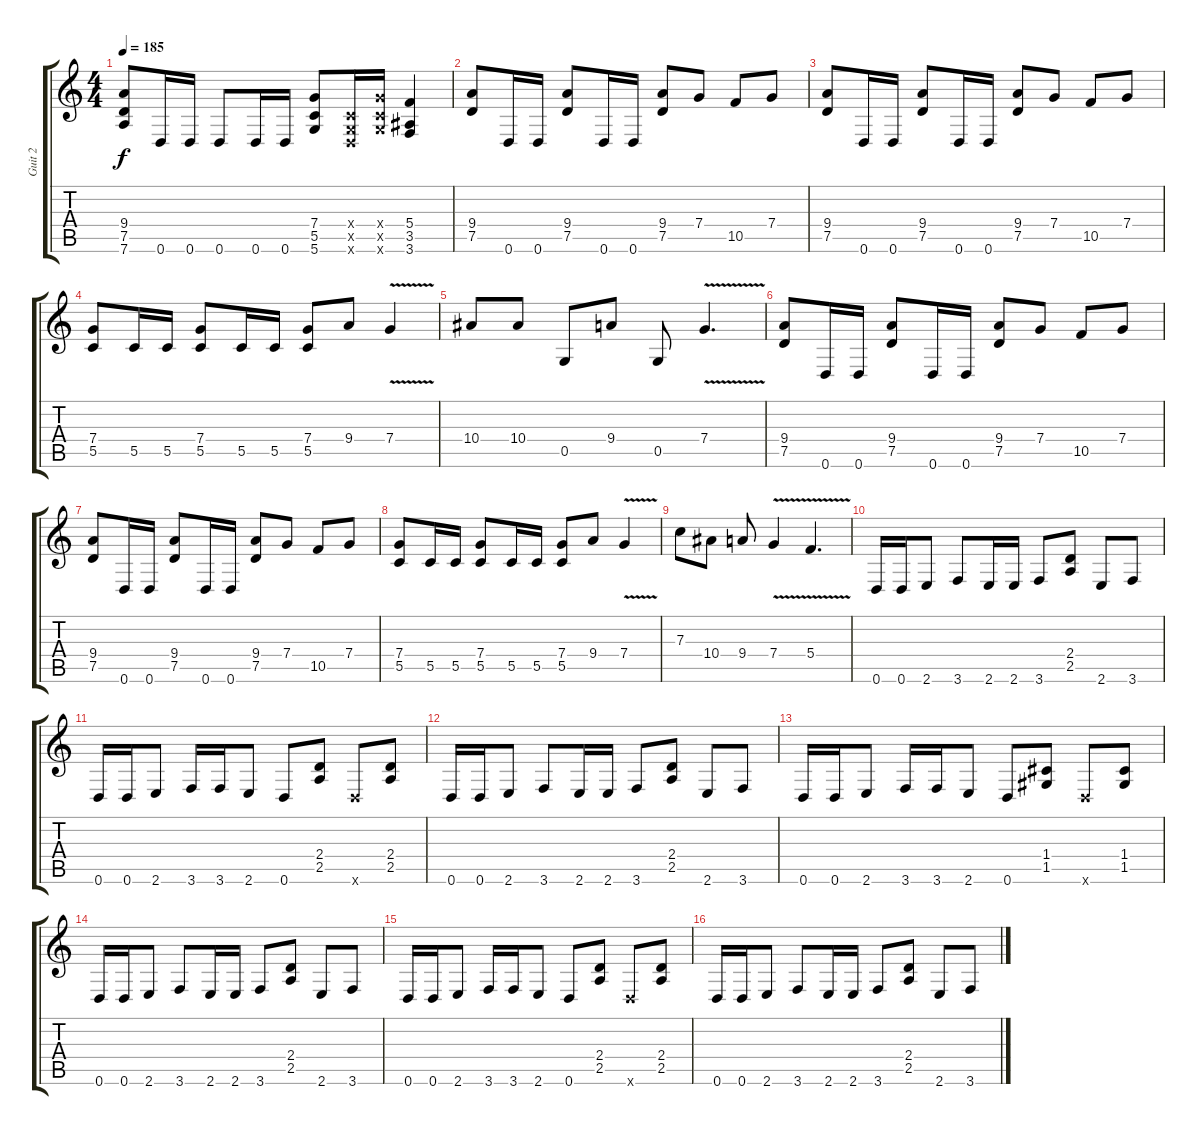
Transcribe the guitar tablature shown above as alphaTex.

\track ("Guit 2" "Guit 2") {instrument distortionguitar}
\staff {score tabs}
\tuning (D4 A3 F3 C3 G2 D2) {hide}
\ts (4 4)
\tempo 185
\clef g2
\ks c
(9.4 7.5 7.6).8{dy f} 0.6.16 0.6.16 0.6.8 0.6.16 0.6.16 (7.4 5.5 5.6).8 (0.4{x} 0.5{x} 0.6{x}).16 (7.4{x} 5.5{x} 5.6{x}).16 (5.4 3.5 3.6).4 |
(9.4 7.5).8 0.6.16 0.6.16 (9.4 7.5).8 0.6.16 0.6.16 (9.4 7.5).8 7.4.8 10.5.8 7.4.8 |
(9.4 7.5).8 0.6.16 0.6.16 (9.4 7.5).8 0.6.16 0.6.16 (9.4 7.5).8 7.4.8 10.5.8 7.4.8 |
(7.4 5.5).8 5.5.16 5.5.16 (7.4 5.5).8 5.5.16 5.5.16 (7.4 5.5).8 9.4.8 7.4{v}.4 |
10.4.8 10.4.8 0.5.8 9.4.8 0.5.8 7.4{v}.4{d} |
(9.4 7.5).8 0.6.16 0.6.16 (9.4 7.5).8 0.6.16 0.6.16 (9.4 7.5).8 7.4.8 10.5.8 7.4.8 |
(9.4 7.5).8 0.6.16 0.6.16 (9.4 7.5).8 0.6.16 0.6.16 (9.4 7.5).8 7.4.8 10.5.8 7.4.8 |
(7.4 5.5).8 5.5.16 5.5.16 (7.4 5.5).8 5.5.16 5.5.16 (7.4 5.5).8 9.4.8 7.4{v}.4 |
7.3.8 10.4.8 9.4.8 7.4{v}.4 5.4{v}.4{d} |
0.6.16 0.6.16 2.6.8 3.6.8 2.6.16 2.6.16 3.6.8 (2.4 2.5).8 2.6.8 3.6.8 |
0.6.16 0.6.16 2.6.8 3.6.16 3.6.16 2.6.8 0.6.8 (2.4 2.5).8 0.6{x}.8 (2.4 2.5).8 |
0.6.16 0.6.16 2.6.8 3.6.8 2.6.16 2.6.16 3.6.8 (2.4 2.5).8 2.6.8 3.6.8 |
0.6.16 0.6.16 2.6.8 3.6.16 3.6.16 2.6.8 0.6.8 (1.4 1.5).8 0.6{x}.8 (1.4 1.5).8 |
0.6.16 0.6.16 2.6.8 3.6.8 2.6.16 2.6.16 3.6.8 (2.4 2.5).8 2.6.8 3.6.8 |
0.6.16 0.6.16 2.6.8 3.6.16 3.6.16 2.6.8 0.6.8 (2.4 2.5).8 0.6{x}.8 (2.4 2.5).8 |
0.6.16 0.6.16 2.6.8 3.6.8 2.6.16 2.6.16 3.6.8 (2.4 2.5).8 2.6.8 3.6.8
